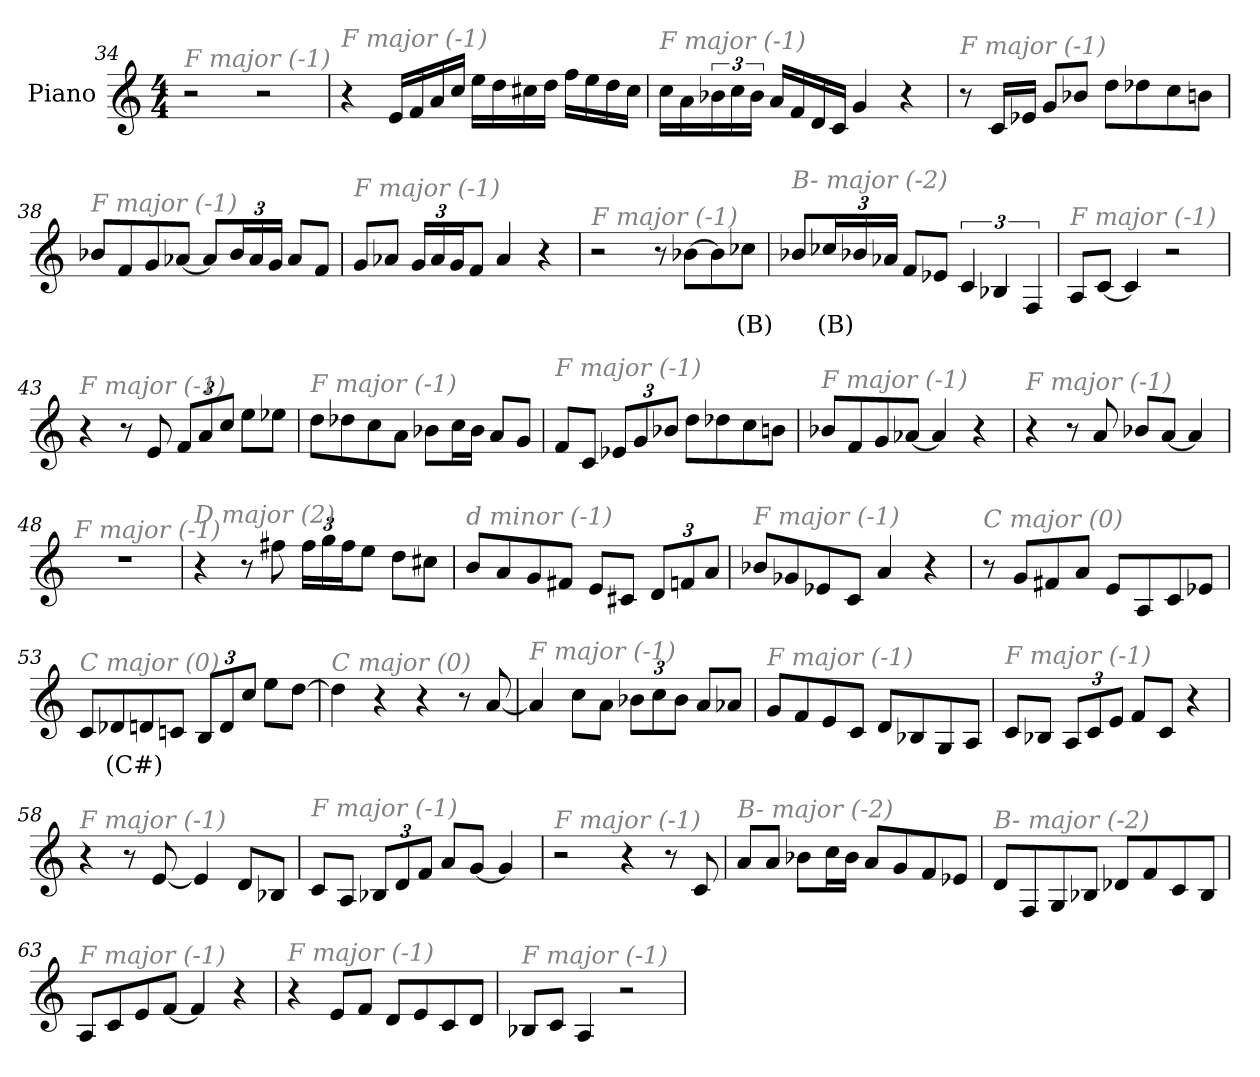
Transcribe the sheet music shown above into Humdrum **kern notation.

**kern	**text
*part1	*part1
*staff1	*staff1
*I"Piano	*
*I'Pno	*
*clefG2	*
*k[]	*
*M4/4	*
=34	=34
!LO:TX:i:color=#808080:t=F major (-1)	!
2r	.
2r	.
!!LO:LB:g=z
=35	=35
!LO:TX:i:color=#808080:t=F major (-1)	!
4r	.
16e/LL	.
16f/	.
16a/	.
16cc/JJ	.
16ee\LL	.
16dd\	.
16cc#X\	.
16dd\JJ	.
16ff\LL	.
16ee\	.
16dd\	.
16cc#\JJ	.
=36	=36
!LO:TX:i:color=#808080:t=F major (-1)	!
16cc\LL	.
16a\	.
24b-X\	.
24cc\	.
24b-\JJ	.
16a/LL	.
16f/	.
16d/	.
16c/JJ	.
4g/	.
4r	.
=37	=37
!LO:TX:i:color=#808080:t=F major (-1)	!
8r	.
16c/LL	.
16e-X/JJ	.
8g/L	.
8b-X/J	.
8dd\L	.
8dd-X\	.
8cc\	.
8bn\J	.
!!LO:LB:g=z
=38	=38
!LO:TX:i:color=#808080:t=F major (-1)	!
8b-X/L	.
8f/	.
8g/	.
[8a-X/J	.
8a-/L]	.
*Xbrackettup	*
24b-/L	.
24a-/	.
24g/JJ	.
8a-/L	.
8f/J	.
=39	=39
!LO:TX:i:color=#808080:t=F major (-1)	!
8g/L	.
8a-X/J	.
24g/LL	.
24a-/	.
24g/J	.
8f/J	.
4a-/	.
4r	.
=40	=40
!LO:TX:i:color=#808080:t=F major (-1)	!
2r	.
8r	.
[8b-X\L	.
8b-\]	.
8cc-Xi\J	(B)
=41	=41
!LO:TX:i:color=#808080:t=B- major (-2)	!
8b-X/L	.
24cc-Xi/L	(B)
24b-X/	.
24a-X/JJ	.
8f/L	.
8e-X/J	.
*brackettup	*
6c/	.
6B-X/	.
6F/	.
!!LO:PB:g=z
=42	=42
!LO:TX:i:color=#808080:t=F major (-1)	!
8A/L	.
[8c/J	.
4c/]	.
2r	.
=43	=43
!LO:TX:i:color=#808080:t=F major (-1)	!
4r	.
8r	.
8e/	.
*Xbrackettup	*
12f/L	.
12a/	.
12cc/J	.
8ee\L	.
8ee-X\J	.
=44	=44
!LO:TX:i:color=#808080:t=F major (-1)	!
8dd\L	.
8dd-X\	.
8cc\	.
8a\J	.
8b-X\L	.
16cc\L	.
16b-\JJ	.
8a/L	.
8g/J	.
=45	=45
!LO:TX:i:color=#808080:t=F major (-1)	!
8f/L	.
8c/J	.
12e-X/L	.
12g/	.
12b-X/J	.
8dd\L	.
8dd-X\	.
8cc\	.
8bn\J	.
!!LO:LB:g=z
=46	=46
!LO:TX:i:color=#808080:t=F major (-1)	!
8b-X/L	.
8f/	.
8g/	.
[8a-X/J	.
4a-/]	.
4r	.
=47	=47
!LO:TX:i:color=#808080:t=F major (-1)	!
4r	.
8r	.
8a/	.
8b-X/L	.
[8a/J	.
4a/]	.
=48	=48
!LO:TX:i:color=#808080:t=F major (-1)	!
1r	.
=49	=49
!LO:TX:i:color=#808080:t=D major (2)	!
4r	.
8r	.
8ff#X\	.
24ff#\LL	.
24gg\	.
24ff#\J	.
8ee\J	.
8dd\L	.
8cc#X\J	.
=50	=50
!LO:TX:i:color=#808080:t=d minor (-1)	!
8b/L	.
8a/	.
8g/	.
8f#Xj/J	.
8e/L	.
8c#X/J	.
12d/L	.
12fn/	.
12a/J	.
!!LO:LB:g=z
=51	=51
!LO:TX:i:color=#808080:t=F major (-1)	!
8b-X/L	.
8g-X/	.
8e-X/	.
8c/J	.
4a/	.
4r	.
=52	=52
!LO:TX:i:color=#808080:t=C major (0)	!
8r	.
8g/L	.
8f#X/	.
8a/J	.
8e/L	.
8A/	.
8c/	.
8e-X/J	.
=53	=53
!LO:TX:i:color=#808080:t=C major (0)	!
8c/L	.
8d-XZ/	(C#)
8d/	.
8cn/J	.
12B/L	.
12d/	.
12cc/J	.
8ee\L	.
[8dd\J	.
=54	=54
!LO:TX:i:color=#808080:t=C major (0)	!
4dd\]	.
4r	.
4r	.
8r	.
[8a/	.
!!LO:LB:g=z
=55	=55
!LO:TX:i:color=#808080:t=F major (-1)	!
4a/]	.
8cc\L	.
8a\J	.
12b-X\L	.
12cc\	.
12b-\J	.
8a/L	.
8a-X/J	.
=56	=56
!LO:TX:i:color=#808080:t=F major (-1)	!
8g/L	.
8f/	.
8e/	.
8c/J	.
8d/L	.
8B-X/	.
8G/	.
8A/J	.
=57	=57
!LO:TX:i:color=#808080:t=F major (-1)	!
8c/L	.
8B-X/J	.
12A/L	.
12c/	.
12e/J	.
8f/L	.
8c/J	.
4r	.
=58	=58
!LO:TX:i:color=#808080:t=F major (-1)	!
4r	.
8r	.
[8e/	.
4e/]	.
8d/L	.
8B-X/J	.
!!LO:LB:g=z
=59	=59
!LO:TX:i:color=#808080:t=F major (-1)	!
8c/L	.
8A/J	.
12B-X/L	.
12d/	.
12f/J	.
8a/L	.
[8g/J	.
4g/]	.
=60	=60
!LO:TX:i:color=#808080:t=F major (-1)	!
2r	.
4r	.
8r	.
8c/	.
=61	=61
!LO:TX:i:color=#808080:t=B- major (-2)	!
8a/L	.
8a/J	.
8b-X\L	.
16cc\L	.
16b-\JJ	.
8a/L	.
8g/	.
8f/	.
8e-X/J	.
=62	=62
!LO:TX:i:color=#808080:t=B- major (-2)	!
8d/L	.
8F/	.
8G/	.
8B-X/J	.
8d-X/L	.
8f/	.
8c/	.
8B-/J	.
!!LO:LB:g=z
=63	=63
!LO:TX:i:color=#808080:t=F major (-1)	!
8A/L	.
8c/	.
8e/	.
[8f/J	.
4f/]	.
4r	.
=64	=64
!LO:TX:i:color=#808080:t=F major (-1)	!
4r	.
8e/L	.
8f/J	.
8d/L	.
8e/	.
8c/	.
8d/J	.
=65	=65
!LO:TX:i:color=#808080:t=F major (-1)	!
8B-X/L	.
8c/J	.
4A/	.
2r	.
=	=
*-	*-
